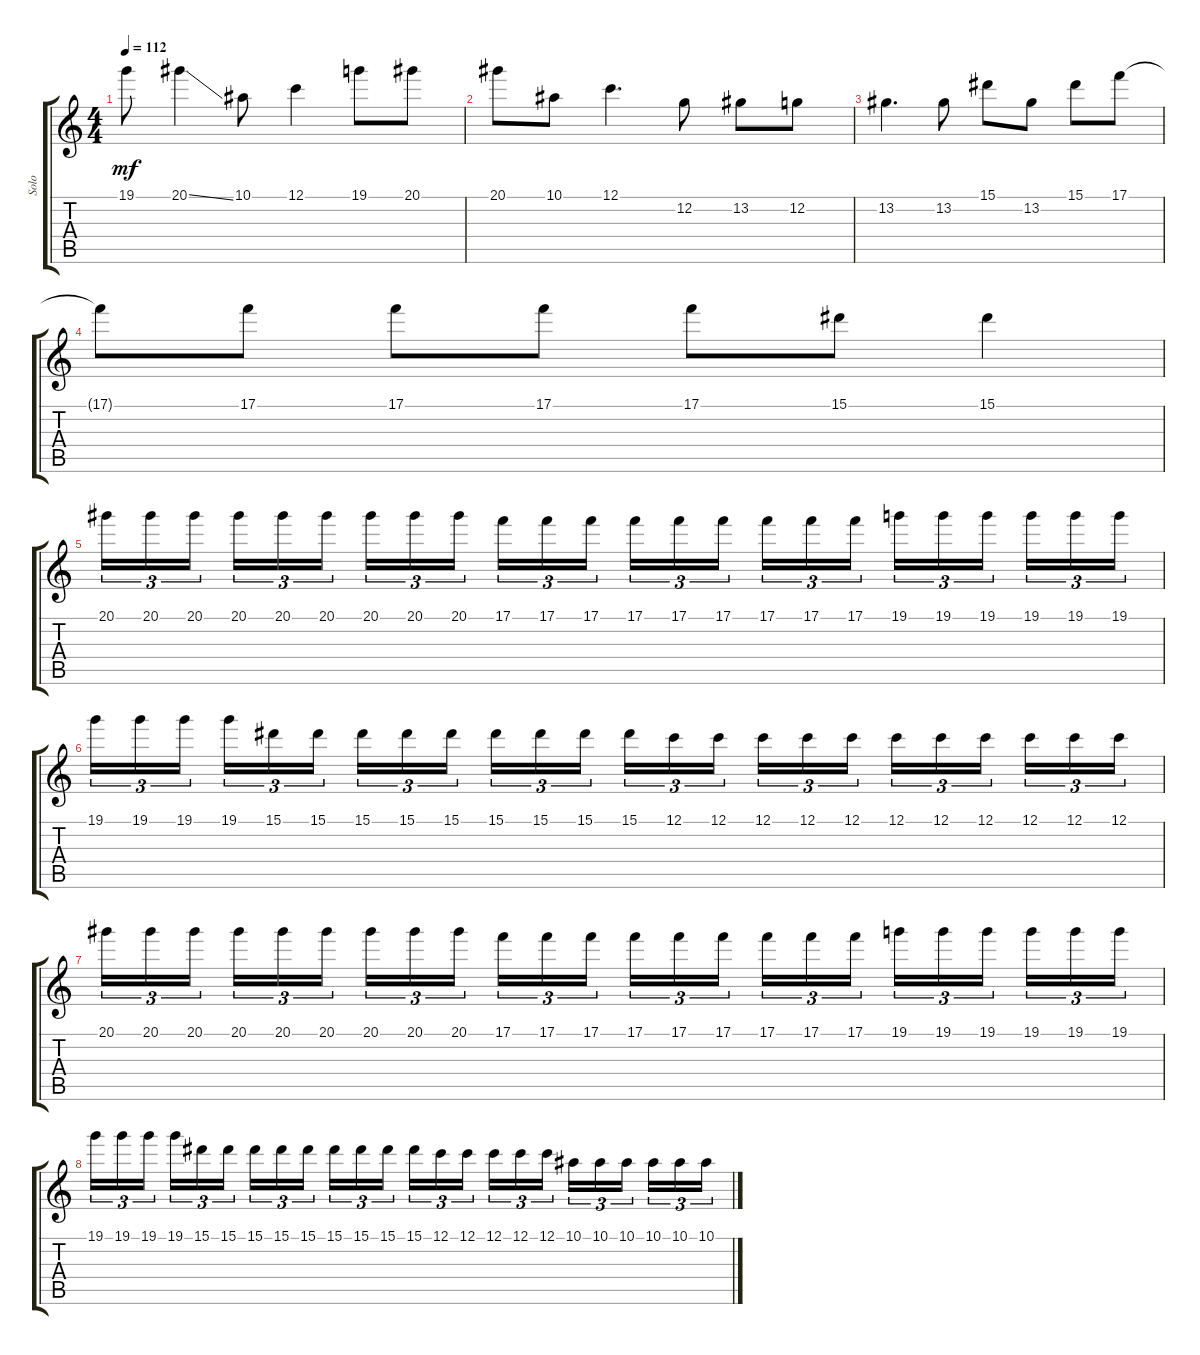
\track ("Solo" "Solo") {instrument electricguitarclean}
\staff {score tabs}
\tuning (C4 G3 Eb3 Bb2 F2 Bb2) {hide}
\ts (4 4)
\tempo 112
\clef g2
\ks c
19.1.8{dy mf} 20.1{ss}.4 10.1.8 12.1.4 19.1.8 20.1.8 |
20.1.8 10.1.8 12.1.4{d} 12.2.8 13.2.8 12.2.8 |
13.2.4{d} 13.2.8 15.1.8 13.2.8 15.1.8 17.1.8 |
17.1{t}.8 17.1.8 17.1.8 17.1.8 17.1.8 15.1.8 15.1.4 |
20.1.16{tu (3 2)} 20.1.16{tu (3 2)} 20.1.16{tu (3 2)} 20.1.16{tu (3 2)} 20.1.16{tu (3 2)} 20.1.16{tu (3 2)} 20.1.16{tu (3 2)} 20.1.16{tu (3 2)} 20.1.16{tu (3 2)} 17.1.16{tu (3 2)} 17.1.16{tu (3 2)} 17.1.16{tu (3 2)} 17.1.16{tu (3 2)} 17.1.16{tu (3 2)} 17.1.16{tu (3 2)} 17.1.16{tu (3 2)} 17.1.16{tu (3 2)} 17.1.16{tu (3 2)} 19.1.16{tu (3 2)} 19.1.16{tu (3 2)} 19.1.16{tu (3 2)} 19.1.16{tu (3 2)} 19.1.16{tu (3 2)} 19.1.16{tu (3 2)} |
19.1.16{tu (3 2)} 19.1.16{tu (3 2)} 19.1.16{tu (3 2)} 19.1.16{tu (3 2)} 15.1.16{tu (3 2)} 15.1.16{tu (3 2)} 15.1.16{tu (3 2)} 15.1.16{tu (3 2)} 15.1.16{tu (3 2)} 15.1.16{tu (3 2)} 15.1.16{tu (3 2)} 15.1.16{tu (3 2)} 15.1.16{tu (3 2)} 12.1.16{tu (3 2)} 12.1.16{tu (3 2)} 12.1.16{tu (3 2)} 12.1.16{tu (3 2)} 12.1.16{tu (3 2)} 12.1.16{tu (3 2)} 12.1.16{tu (3 2)} 12.1.16{tu (3 2)} 12.1.16{tu (3 2)} 12.1.16{tu (3 2)} 12.1.16{tu (3 2)} |
20.1.16{tu (3 2)} 20.1.16{tu (3 2)} 20.1.16{tu (3 2)} 20.1.16{tu (3 2)} 20.1.16{tu (3 2)} 20.1.16{tu (3 2)} 20.1.16{tu (3 2)} 20.1.16{tu (3 2)} 20.1.16{tu (3 2)} 17.1.16{tu (3 2)} 17.1.16{tu (3 2)} 17.1.16{tu (3 2)} 17.1.16{tu (3 2)} 17.1.16{tu (3 2)} 17.1.16{tu (3 2)} 17.1.16{tu (3 2)} 17.1.16{tu (3 2)} 17.1.16{tu (3 2)} 19.1.16{tu (3 2)} 19.1.16{tu (3 2)} 19.1.16{tu (3 2)} 19.1.16{tu (3 2)} 19.1.16{tu (3 2)} 19.1.16{tu (3 2)} |
19.1.16{tu (3 2)} 19.1.16{tu (3 2)} 19.1.16{tu (3 2)} 19.1.16{tu (3 2)} 15.1.16{tu (3 2)} 15.1.16{tu (3 2)} 15.1.16{tu (3 2)} 15.1.16{tu (3 2)} 15.1.16{tu (3 2)} 15.1.16{tu (3 2)} 15.1.16{tu (3 2)} 15.1.16{tu (3 2)} 15.1.16{tu (3 2)} 12.1.16{tu (3 2)} 12.1.16{tu (3 2)} 12.1.16{tu (3 2)} 12.1.16{tu (3 2)} 12.1.16{tu (3 2)} 10.1.16{tu (3 2)} 10.1.16{tu (3 2)} 10.1.16{tu (3 2)} 10.1.16{tu (3 2)} 10.1.16{tu (3 2)} 10.1.16{tu (3 2)}
